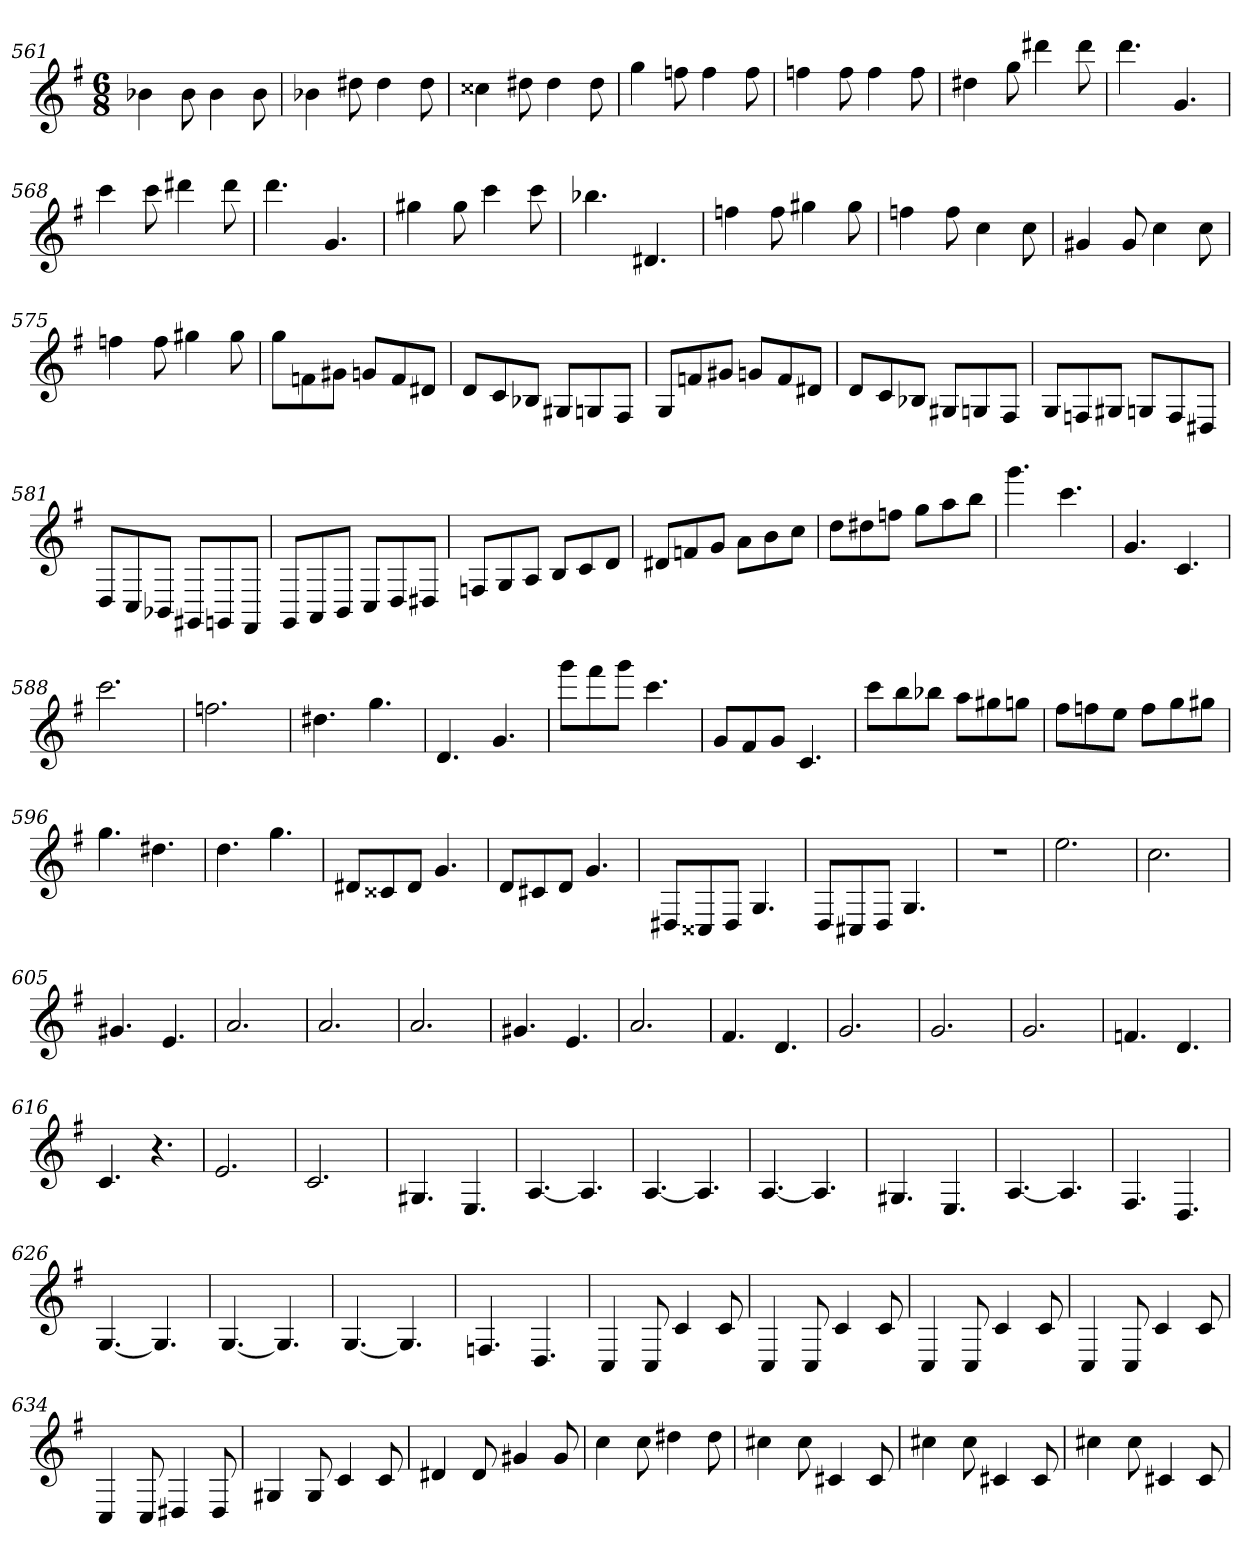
**kern
*part1
*staff1
*clefG2
*k[f#]
*G:
*M6/8
=561
4b-X
8b-
4b-
8b-
=562
4b-X
8dd#X
4dd#
8dd#
=563
4cc##X
8dd#X
4dd#
8dd#
=564
4gg
8ffn
4ff
8ff
=565
4ffn
8ff
4ff
8ff
=566
4dd#X
8gg
4ddd#X
8ddd#
=567
4.ddd
4.g
=568
4ccc
8ccc
4ddd#X
8ddd#
=569
4.ddd
4.g
=570
4gg#X
8gg#
4ccc
8ccc
=571
4.bb-X
4.d#X
=572
4ffn
8ff
4gg#X
8gg#
=573
4ffn
8ff
4cc
8cc
=574
4g#X
8g#
4cc
8cc
=575
4ffn
8ff
4gg#X
8gg#
=576
8gg\L
8fn\
8g#X\J
8gn/L
8f/
8d#X/J
=577
8d/L
8c/
8B-X/J
8G#X/L
8Gn/
8F#/J
=578
8G/L
8fn/
8g#X/J
8gn/L
8f/
8d#X/J
=579
8d/L
8c/
8B-X/J
8G#X/L
8Gn/
8F#/J
=580
8G/L
8Fn/
8G#X/J
8Gn/L
8F/
8D#X/J
=581
8D/L
8C/
8BB-X/J
8GG#X/L
8GGn/
8FF#/J
=582
8GG/L
8AA/
8BB/J
8C/L
8D/
8D#X/J
=583
8Fn/L
8G/
8A/J
8B/L
8c/
8d/J
=584
8d#X/L
8fn/
8g/J
8a\L
8b\
8cc\J
=585
8dd\L
8dd#X\
8ffn\J
8gg\L
8aa\
8bb\J
=586
4.ggg
4.ccc
=587
4.g
4.c
=588
2.ccc
=589
2.ffn
=590
4.dd#X
4.gg
=591
4.d
4.g
=592
8ggg\L
8fff#\
8ggg\J
4.ccc
=593
8g/L
8f#/
8g/J
4.c
=594
8ccc\L
8bb\
8bb-X\J
8aa\L
8gg#X\
8ggn\J
=595
8ff#\L
8ffn\
8ee\J
8ff\L
8gg\
8gg#X\J
=596
4.gg
4.dd#X
=597
4.dd
4.gg
=598
8d#X/L
8c##X/
8d#/J
4.g
=599
8d/L
8c#X/
8d/J
4.g
=600
8D#X/L
8C##X/
8D#/J
4.G
=601
8D/L
8C#X/
8D/J
4.G
=602
2.r
=603
2.ee
=604
2.cc
=605
4.g#X
4.e
=606
2.a
=607
2.a
=608
2.a
=609
4.g#X
4.e
=610
2.a
=611
4.f#
4.d
=612
2.g
=613
2.g
=614
2.g
=615
4.fn
4.d
=616
4.c
4.r
=617
2.e
=618
2.c
=619
4.G#X
4.E
=620
[4.A
4.A]
=621
[4.A
4.A]
=622
[4.A
4.A]
=623
4.G#X
4.E
=624
[4.A
4.A]
=625
4.F#
4.D
=626
[4.G
4.G]
=627
[4.G
4.G]
=628
[4.G
4.G]
=629
4.Fn
4.D
=630
4C
8C
4c
8c
=631
4C
8C
4c
8c
=632
4C
8C
4c
8c
=633
4C
8C
4c
8c
=634
4C
8C
4D#X
8D#
=635
4G#X
8G#
4c
8c
=636
4d#X
8d#
4g#X
8g#
=637
4cc
8cc
4dd#X
8dd#
=638
4cc#X
8cc#
4c#X
8c#
=639
4cc#X
8cc#
4c#X
8c#
=640
4cc#X
8cc#
4c#X
8c#
=
*-
